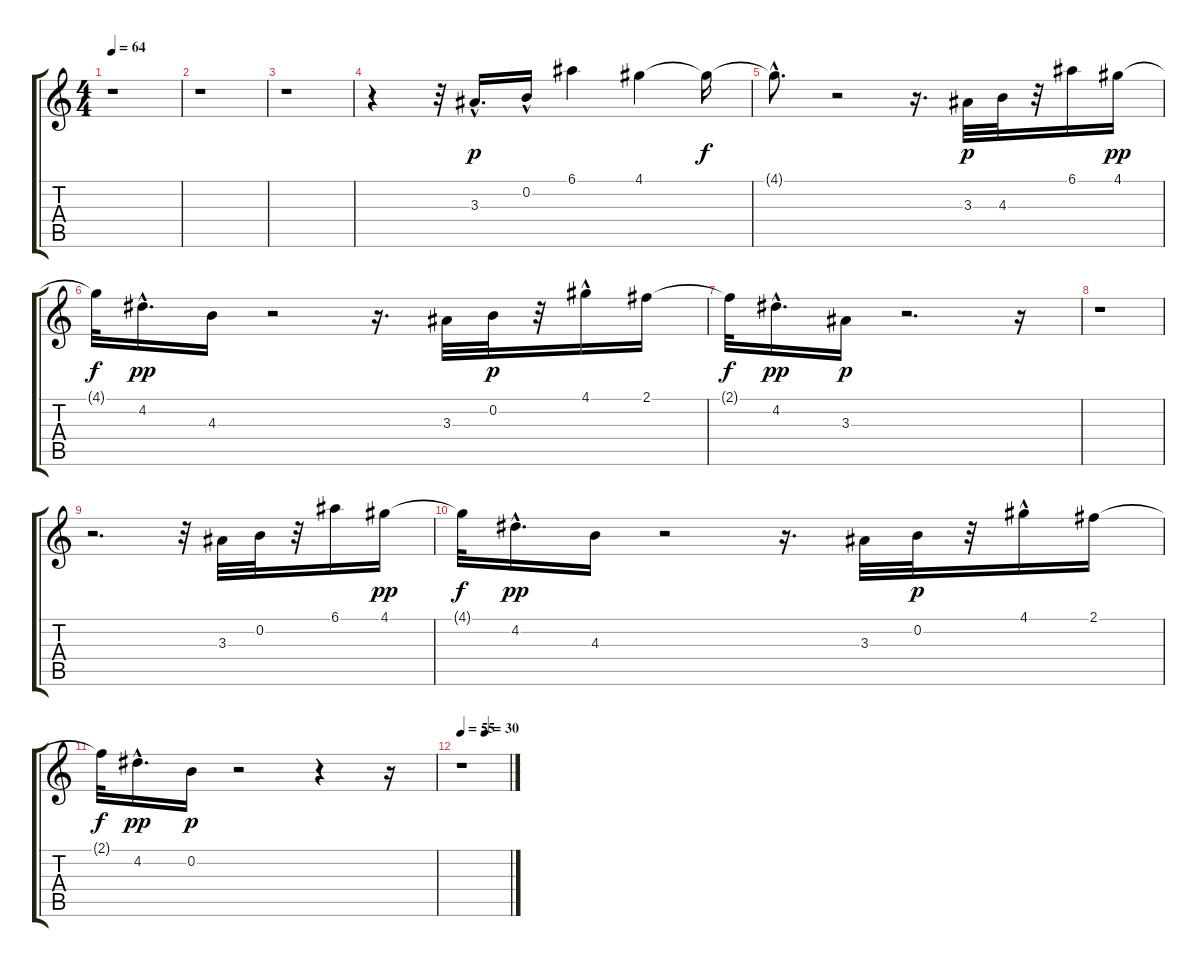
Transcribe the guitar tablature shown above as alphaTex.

\track "" {instrument acousticguitarnylon}
\staff {score tabs}
\tuning (E4 B3 G3 D3 A2 E2) {hide}
\ts (4 4)
\tempo 64
\clef g2
\ks c
r.1{dy f} |
r.1 |
r.1 |
r.4 r.32 3.3{hac}.16{d dy p volume 12} 0.2{hac}.16 6.1.4 4.1.4 4.1{t}.16{dy f} |
4.1{hac t}.8{d} r.2 r.16{d} 3.3.32{dy p} 4.3.32 r.32 6.1.16 4.1.16{dy pp} |
4.1{t}.32{dy f} 4.2{hac}.16{d dy pp} 4.3.16 r.2 r.16{d} 3.3.32 0.2.32{dy p} r.32 4.1{hac}.16 2.1.16 |
2.1{t}.32{dy f} 4.2{hac}.16{d dy pp} 3.3.16{dy p} r.2{d} r.16 |
r.1 |
r.2{d} r.32 3.3.32 0.2.32 r.32 6.1.16 4.1.16{dy pp} |
4.1{t}.32{dy f} 4.2{hac}.16{d dy pp} 4.3.16 r.2 r.16{d} 3.3.32 0.2.32{dy p} r.32 4.1{hac}.16 2.1.16 |
2.1{t}.32{dy f} 4.2{hac}.16{d dy pp} 0.2.16{dy p} r.2 r.4 r.16 |
\tempo 55
\tempo (30 0.5)
r.1
